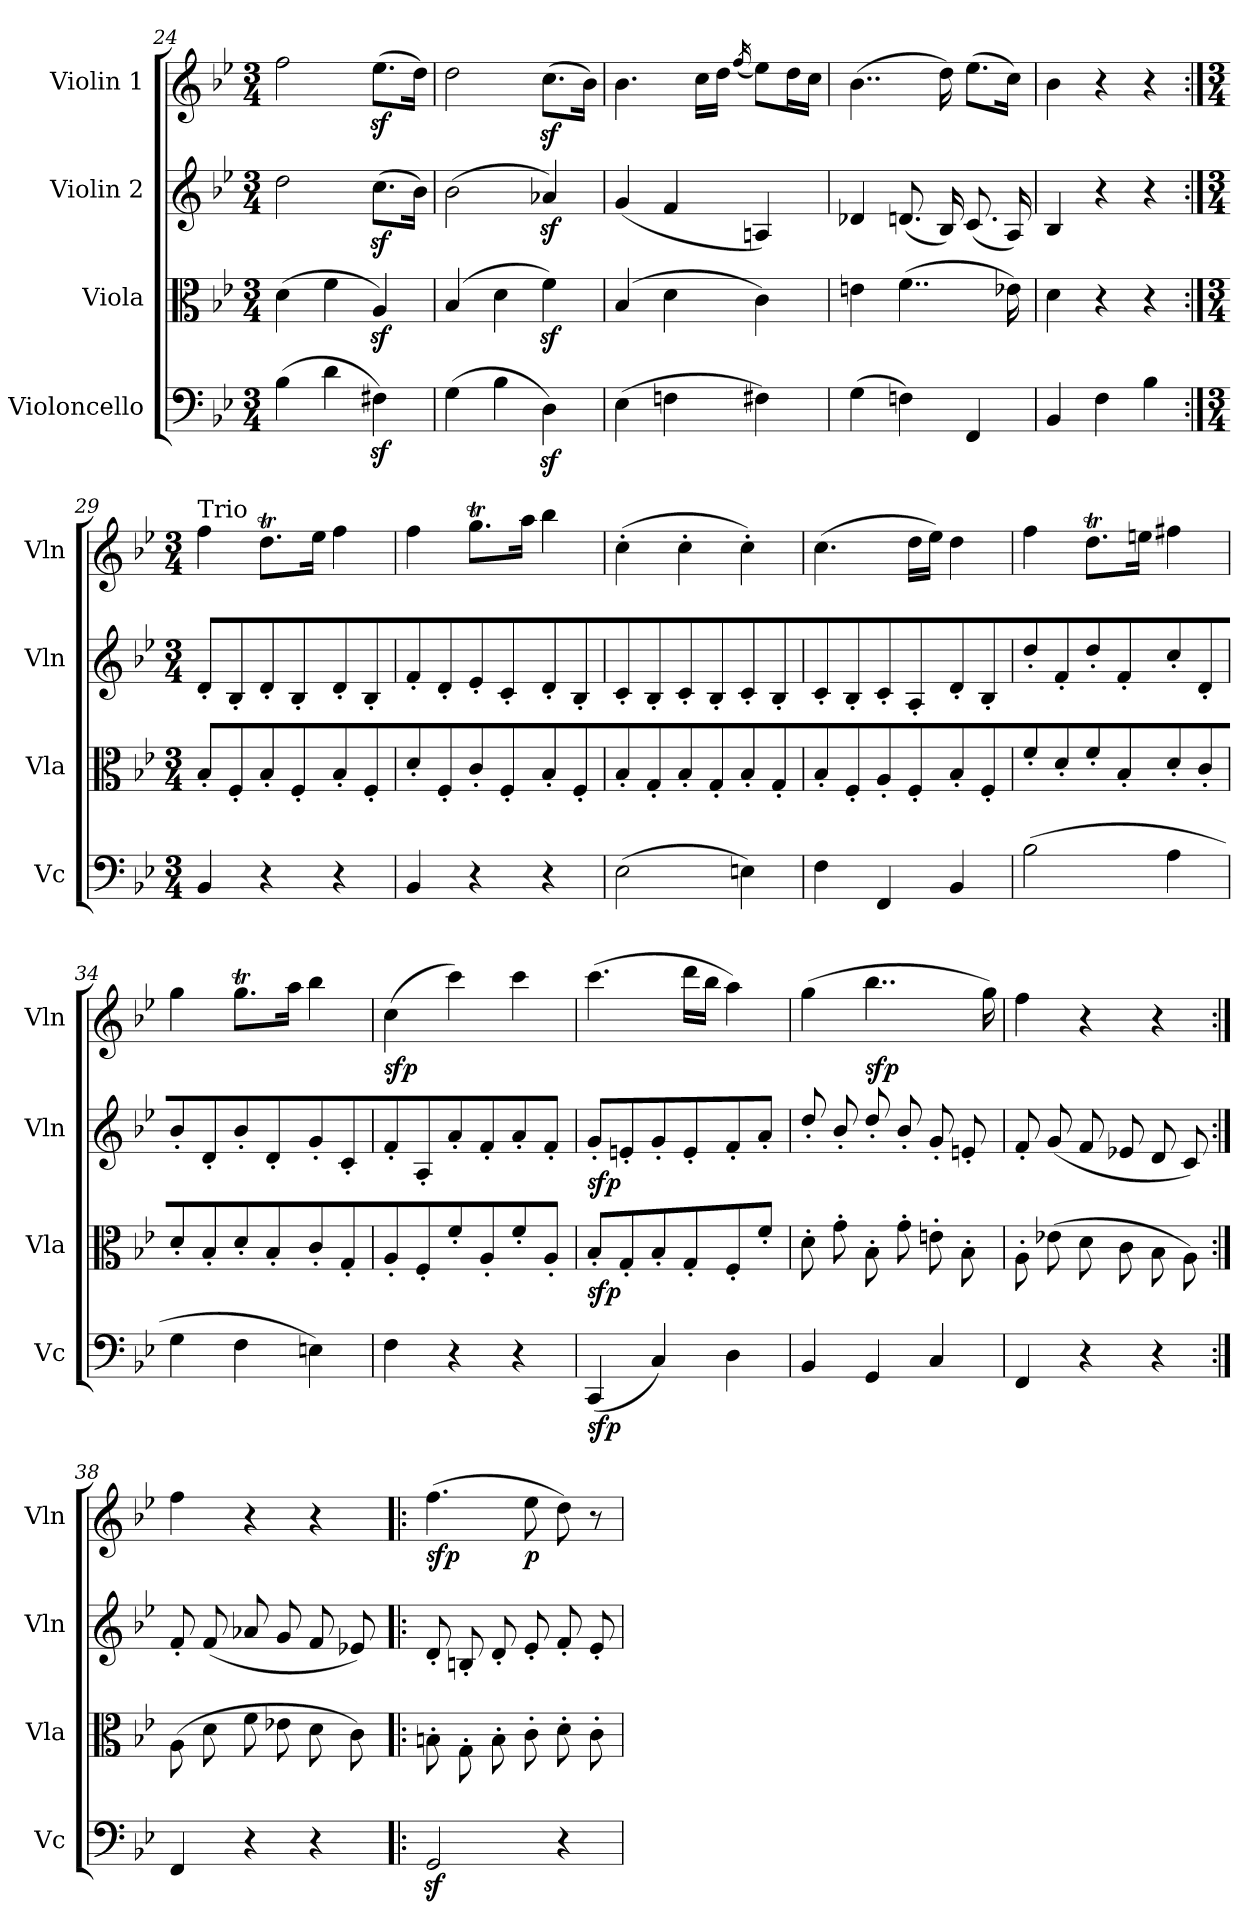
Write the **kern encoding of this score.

**kern	**dynam	**kern	**dynam	**kern	**dynam	**kern	**dynam
*part4	*part4	*part3	*part3	*part2	*part2	*part1	*part1
*staff4	*staff4	*staff3	*staff3	*staff2	*staff2	*staff1	*staff1
*I"Violoncello	*	*I"Viola	*	*I"Violin 2	*	*I"Violin 1	*
*I'Vc	*	*I'Vla	*	*I'Vln	*	*I'Vln	*
*clefF4	*	*clefC3	*	*clefG2	*	*clefG2	*
*k[b-e-]	*	*k[b-e-]	*	*k[b-e-]	*	*k[b-e-]	*
*M3/4	*	*M3/4	*	*M3/4	*	*M3/4	*
=24	=24	=24	=24	=24	=24	=24	=24
(4B-\	.	(4d\	.	2dd\	.	2ff\	.
4d\	.	4f\	.	.	.	.	.
4F#Xz<\)	.	4Az</)	.	(8.ccz<\L	.	(8.ee-z<\L	.
.	.	.	.	16b-\Jk)	.	16dd\Jk)	.
=25	=25	=25	=25	=25	=25	=25	=25
(4G\	.	(4B-/	.	(2b-\	.	2dd\	.
4B-\	.	4d\	.	.	.	.	.
4Dz<\)	.	4fz<\)	.	4a-Xz</)	.	(8.ccz<\L	.
.	.	.	.	.	.	16b-\Jk)	.
=26	=26	=26	=26	=26	=26	=26	=26
(4E-\	.	(4B-/	.	(4g/	.	4.b-\	.
4Fn\	.	4d\	.	4f/	.	.	.
.	.	.	.	.	.	16cc\LL	.
.	.	.	.	.	.	16dd\JJ	.
.	.	.	.	.	.	(16qff/	.
4F#X\)	.	4c\)	.	4An/)	.	8ee-\L)	.
.	.	.	.	.	.	16dd\L	.
.	.	.	.	.	.	16cc\JJ	.
!!LO:LB:g=z
=27	=27	=27	=27	=27	=27	=27	=27
(4G\	.	4en\	.	4d-X/	.	(4..b-\	.
4Fn\)	.	(4..f\	.	(8.dn/L	.	.	.
.	.	.	.	16B-/L)	.	16dd\)	.
4FF/	.	.	.	(8.c/	.	(8.ee-\L	.
.	.	16e-X\)	.	16A/JL)	.	16cc\Jk)	.
=28	=28	=28	=28	=28	=28	=28	=28
4BB-/	.	4d\	.	4B-/	.	4b-\	.
4F\	.	4r	.	4r	.	4r	.
4B-\	.	4r	.	4r	.	4r	.
!!LO:PB:g=z
=29:|!	=29:|!	=29:|!	=29:|!	=29:|!	=29:|!	=29:|!	=29:|!
*M3/4	*	*M3/4	*	*M3/4	*	*M3/4	*
!	!	!	!	!	!	!LO:TX:a:t=Trio	!
!	!LO:DY:b	!	!	!	!	!	!
!	!LO:DY:n=1:b	!	!LO:DY:b	!	!	!	!
!	!	!	!LO:DY:n=1:b	!	!LO:DY:b	!	!
!	!	!	!	!	!LO:DY:n=1:b	!	!LO:DY:b
!	!	!	!	!	!	!	!LO:DY:n=1:b
4BB-/	other-dynamics p	8B-'/L	other-dynamics p	8d'/L	other-dynamics p	4ff\	other-dynamics p
.	.	8F'/	.	8B-'/	.	.	.
4r	.	8B-'/	.	8d'/	.	8.ddt\L	.
.	.	8F'/	.	8B-'/	.	.	.
.	.	.	.	.	.	16ee-\Jk	.
4r	.	8B-'/	.	8d'/	.	4ff\	.
.	.	8F'/	.	8B-'/	.	.	.
=30	=30	=30	=30	=30	=30	=30	=30
4BB-/	.	8d'/	.	8f'/	.	4ff\	.
.	.	8F'/	.	8d'/	.	.	.
4r	.	8c'/	.	8e-'/	.	8.ggT\L	.
.	.	8F'/	.	8c'/	.	.	.
.	.	.	.	.	.	16aa\Jk	.
4r	.	8B-'/	.	8d'/	.	4bb-\	.
.	.	8F'/	.	8B-'/	.	.	.
=31	=31	=31	=31	=31	=31	=31	=31
(2E-\	.	8B-'/	.	8c'/	.	(4cc'\	.
.	.	8G'/	.	8B-'/	.	.	.
.	.	8B-'/	.	8c'/	.	4cc'\	.
.	.	8G'/	.	8B-'/	.	.	.
4En\)	.	8B-'/	.	8c'/	.	4cc'\)	.
.	.	8G'/	.	8B-'/	.	.	.
=32	=32	=32	=32	=32	=32	=32	=32
4F\	.	8B-'/	.	8c'/	.	(4.cc\	.
.	.	8F'/	.	8B-'/	.	.	.
4FF/	.	8A'/	.	8c'/	.	.	.
.	.	8F'/	.	8A'/	.	16dd\LL	.
.	.	.	.	.	.	16ee-\JJ)	.
4BB-/	.	8B-'/	.	8d'/	.	4dd\	.
.	.	8F'/	.	8B-'/	.	.	.
=33	=33	=33	=33	=33	=33	=33	=33
(2B-\	.	8f'/	.	8dd'/	.	4ff\	.
.	.	8d'/	.	8f'/	.	.	.
.	.	8f'/	.	8dd'/	.	8.ddt\L	.
.	.	8B-'/	.	8f'/	.	.	.
.	.	.	.	.	.	16een\Jk	.
4A\	.	8d'/	.	8cc'/	.	4ff#X\	.
.	.	8c'/	.	8d'/	.	.	.
=34	=34	=34	=34	=34	=34	=34	=34
4G\	.	8d'/	.	8b-'/	.	4gg\	.
.	.	8B-'/	.	8d'/	.	.	.
4F\	.	8d'/	.	8b-'/	.	8.ggT\L	.
.	.	8B-'/	.	8d'/	.	.	.
.	.	.	.	.	.	16aa\Jk	.
4En\)	.	8c'/	.	8g'/	.	4bb-\	.
.	.	8G'/	.	8c'/	.	.	.
=35	=35	=35	=35	=35	=35	=35	=35
!	!	!	!	!	!	!	!LO:DY:b
4F\	.	8A'/	.	8f'/	.	(4cc\	sfp
.	.	8F'/	.	8A'/	.	.	.
4r	.	8f'/	.	8a'/	.	4ccc\)	.
.	.	8A'/	.	8f'/	.	.	.
4r	.	8f'/	.	8a'/	.	4ccc\	.
.	.	8A'/J	.	8f'/J	.	.	.
!!LO:LB:g=z
=36	=36	=36	=36	=36	=36	=36	=36
!	!LO:DY:b	!	!LO:DY:b	!	!LO:DY:b	!	!
(4CC/	sfp	8B-'/L	sfp	8g'/L	sfp	(4.ccc\	.
.	.	8G'/	.	8en'/	.	.	.
4C/)	.	8B-'/	.	8g'/	.	.	.
.	.	8G'/	.	8e'/	.	16ddd\LL	.
.	.	.	.	.	.	16bb-\JJ	.
4D\	.	8F'/	.	8f'/	.	4aa\)	.
.	.	8f'/J	.	8a'/J	.	.	.
!!LO:LB:g=z
=37	=37	=37	=37	=37	=37	=37	=37
4BB-/	.	8d'\L	.	8dd'/L	.	(4gg\	.
.	.	8g'\	.	8b-'/	.	.	.
!	!	!	!	!	!	!	!LO:DY:b
4GG/	.	8B-'\	.	8dd'/	.	4..bb-\	sfp
.	.	8g'\	.	8b-'/	.	.	.
4C/	.	8en'\	.	8g'/	.	.	.
.	.	8B-'\	.	8en'/	.	.	.
.	.	.	.	.	.	16gg\)	.
=37X1	=37X1	=37X1	=37X1	=37X1	=37X1	=37X1	=37X1
4FF/	.	8A'\	.	8f'/	.	4ff\	.
.	.	(8e-X\	.	(8g/	.	.	.
4r	.	8d\	.	8f/	.	4r	.
.	.	8c\	.	8e-X/	.	.	.
4r	.	8B-\	.	8d/	.	4r	.
.	.	8A\)	.	8c/)	.	.	.
=38:|!	=38:|!	=38:|!	=38:|!	=38:|!	=38:|!	=38:|!	=38:|!
4FF/	.	(8A\	.	8f'/	.	4ff\	.
.	.	8d\	.	(8f/	.	.	.
4r	.	8f\	.	8a-X/	.	4r	.
.	.	8e-X\	.	8g/	.	.	.
4r	.	8d\	.	8f/	.	4r	.
.	.	8c\)	.	8e-X/)	.	.	.
=39!|:	=39!|:	=39!|:	=39!|:	=39!|:	=39!|:	=39!|:	=39!|:
!	!	!	!	!	!	!	!LO:DY:b
2GGz</	.	8Bn'\	.	8d'/	.	(4.ff\	sfp
.	.	8G'\	.	8Bn'/	.	.	.
.	.	8B'\	.	8d'/	.	.	.
!	!	!	!	!	!	!	!LO:DY:b
.	.	8c'\	.	8e-'/	.	8ee-\	p
4r	.	8d'\	.	8f'/	.	8dd\)	.
.	.	8c'\	.	8e-'/	.	8r	.
=	=	=	=	=	=	=	=
*-	*-	*-	*-	*-	*-	*-	*-
